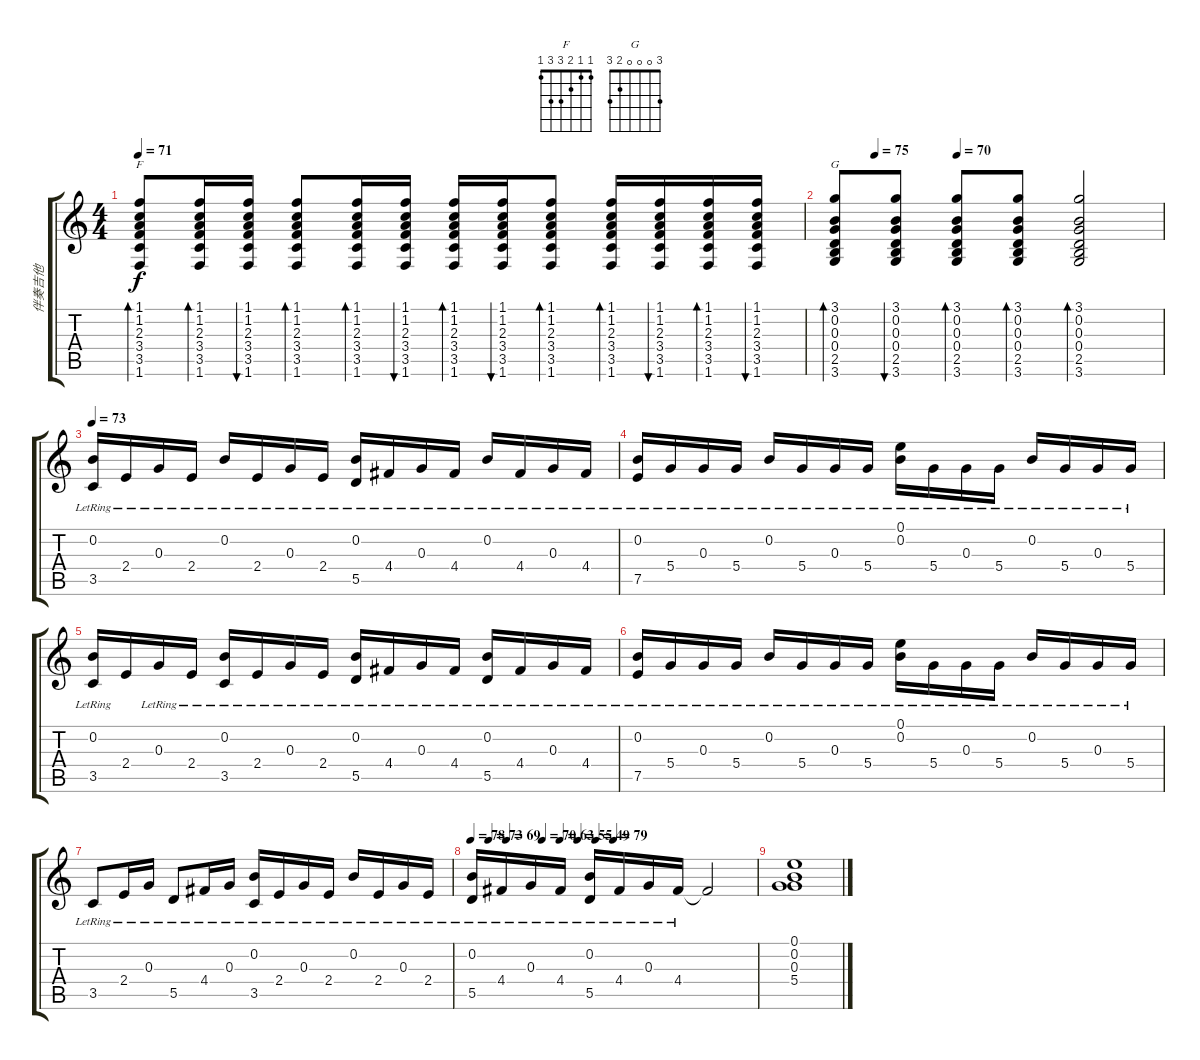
\track ("伴奏吉他" "伴奏吉他") {instrument acousticguitarsteel}
\staff {score tabs}
\tuning (E4 B3 G3 D3 A2 E2) {hide}
\chord ("F" 1 1 2 3 3 1)
\chord ("G" 3 0 0 0 2 3)
\ts (4 4)
\tempo 71
\clef g2
\ks c
(1.1 1.2 2.3 3.4 3.5 1.6).8{bd 30 ch "F" dy f} (1.1 1.2 2.3 3.4 3.5 1.6).16{bd 30} (1.1 1.2 2.3 3.4 3.5 1.6).16{bu 30} (1.1 1.2 2.3 3.4 3.5 1.6).8{bd 30} (1.1 1.2 2.3 3.4 3.5 1.6).16{bd 30} (1.1 1.2 2.3 3.4 3.5 1.6).16{bu 30} (1.1 1.2 2.3 3.4 3.5 1.6).16{bd 30} (1.1 1.2 2.3 3.4 3.5 1.6).16{bu 30} (1.1 1.2 2.3 3.4 3.5 1.6).8{bd 30} (1.1 1.2 2.3 3.4 3.5 1.6).16{bd 30} (1.1 1.2 2.3 3.4 3.5 1.6).16{bu 30} (1.1 1.2 2.3 3.4 3.5 1.6).16{bd 30} (1.1 1.2 2.3 3.4 3.5 1.6).16{bu 30} |
\tempo (75 0.125)
\tempo (70 0.375)
(3.1 0.2 0.3 0.4 2.5 3.6).8{bd 30 ch "G"} (3.1 0.2 0.3 0.4 2.5 3.6).8{bu 30} (3.1 0.2 0.3 0.4 2.5 3.6).8{bd 120} (3.1 0.2 0.3 0.4 2.5 3.6).8{bd 60} (3.1 0.2 0.3 0.4 2.5 3.6).2{bd 240} |
\tempo 73
(0.2{lr} 3.5{lr}).16{volume 13 balance 8 instrument acousticguitarsteel} 2.4{lr}.16 0.3{lr}.16 2.4{lr}.16 0.2{lr}.16 2.4{lr}.16 0.3{lr}.16 2.4{lr}.16 (0.2{lr} 5.5{lr}).16 4.4{lr}.16 0.3{lr}.16 4.4{lr}.16 0.2{lr}.16 4.4{lr}.16 0.3{lr}.16 4.4{lr}.16 |
(0.2{lr} 7.5{lr}).16 5.4{lr}.16 0.3{lr}.16 5.4{lr}.16 0.2{lr}.16 5.4{lr}.16 0.3{lr}.16 5.4{lr}.16 (0.1{lr} 0.2{lr}).16 5.4{lr}.16 0.3{lr}.16 5.4{lr}.16 0.2{lr}.16 5.4{lr}.16 0.3{lr}.16 5.4{lr}.16 |
(0.2{lr} 3.5{lr}).16 2.4.16 0.3{lr}.16 2.4{lr}.16 (0.2{lr} 3.5{lr}).16 2.4{lr}.16 0.3{lr}.16 2.4{lr}.16 (0.2{lr} 5.5{lr}).16 4.4{lr}.16 0.3{lr}.16 4.4{lr}.16 (0.2{lr} 5.5{lr}).16 4.4{lr}.16 0.3{lr}.16 4.4{lr}.16 |
(0.2{lr} 7.5{lr}).16 5.4{lr}.16 0.3{lr}.16 5.4{lr}.16 0.2{lr}.16 5.4{lr}.16 0.3{lr}.16 5.4{lr}.16 (0.1{lr} 0.2{lr}).16 5.4{lr}.16 0.3{lr}.16 5.4{lr}.16 0.2{lr}.16 5.4{lr}.16 0.3{lr}.16 5.4{lr}.16 |
3.5{lr}.8 2.4{lr}.16 0.3{lr}.16 5.5{lr}.8 4.4{lr}.16 0.3{lr}.16 (0.2{lr} 3.5{lr}).16 2.4{lr}.16 0.3{lr}.16 2.4{lr}.16 0.2{lr}.16 2.4{lr}.16 0.3{lr}.16 2.4{lr}.16 |
\tempo 78
\tempo (73 0.0625)
\tempo (69 0.125)
\tempo (70 0.25)
\tempo (63 0.3125)
\tempo (55 0.375)
\tempo (49 0.4375)
\tempo (79 0.5)
(0.2{lr} 5.5{lr}).16 4.4{lr}.16 0.3{lr}.16 4.4{lr}.16 (0.2{lr} 5.5{lr}).16 4.4{lr}.16 0.3{lr}.16 4.4{lr}.16 4.4{t}.2 |
(0.1 0.2 0.3 5.4).1{txt ""}
